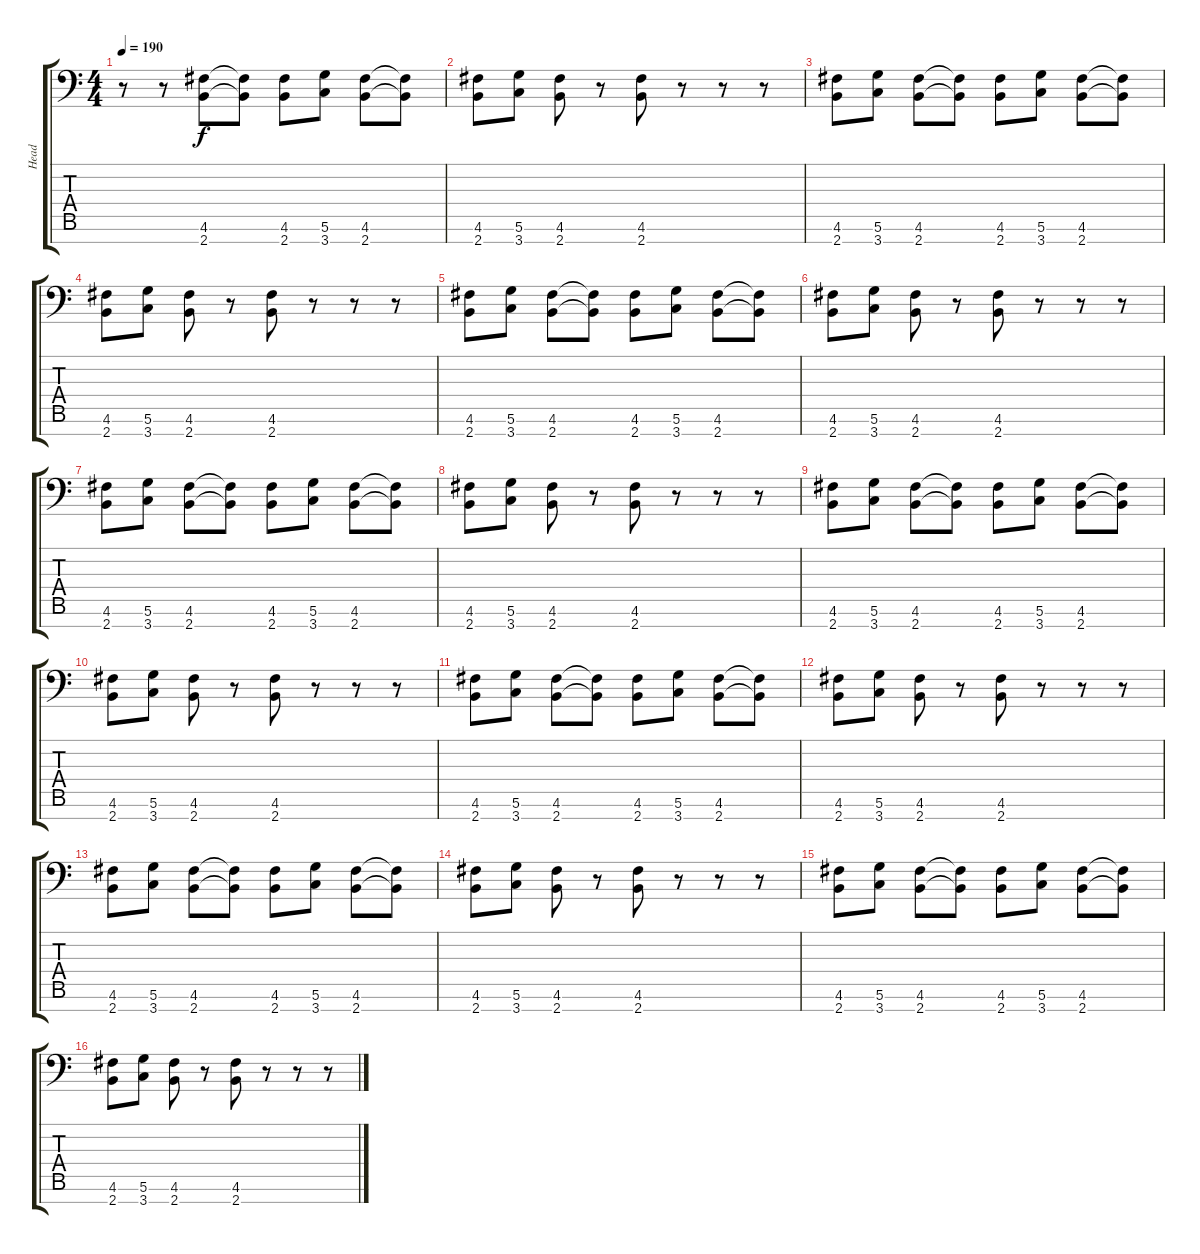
\track ("Head" "Head") {instrument distortionguitar}
\staff {score tabs}
\tuning (D4 A3 F3 C3 G2 D2 A1) {hide}
\ts (4 4)
\tempo 190
\clef f4
\ks c
r.8{dy f} r.8 (4.6 2.7).8 (4.6{t} 2.7{t}).8 (4.6 2.7).8 (5.6 3.7).8 (4.6 2.7).8 (4.6{t} 2.7{t}).8 |
(4.6 2.7).8 (5.6 3.7).8 (4.6 2.7).8 r.8 (4.6 2.7).8 r.8 r.8 r.8 |
(4.6 2.7).8 (5.6 3.7).8 (4.6 2.7).8 (4.6{t} 2.7{t}).8 (4.6 2.7).8 (5.6 3.7).8 (4.6 2.7).8 (4.6{t} 2.7{t}).8 |
(4.6 2.7).8 (5.6 3.7).8 (4.6 2.7).8 r.8 (4.6 2.7).8 r.8 r.8 r.8 |
(4.6 2.7).8 (5.6 3.7).8 (4.6 2.7).8 (4.6{t} 2.7{t}).8 (4.6 2.7).8 (5.6 3.7).8 (4.6 2.7).8 (4.6{t} 2.7{t}).8 |
(4.6 2.7).8 (5.6 3.7).8 (4.6 2.7).8 r.8 (4.6 2.7).8 r.8 r.8 r.8 |
(4.6 2.7).8 (5.6 3.7).8 (4.6 2.7).8 (4.6{t} 2.7{t}).8 (4.6 2.7).8 (5.6 3.7).8 (4.6 2.7).8 (4.6{t} 2.7{t}).8 |
(4.6 2.7).8 (5.6 3.7).8 (4.6 2.7).8 r.8 (4.6 2.7).8 r.8 r.8 r.8 |
(4.6 2.7).8 (5.6 3.7).8 (4.6 2.7).8 (4.6{t} 2.7{t}).8 (4.6 2.7).8 (5.6 3.7).8 (4.6 2.7).8 (4.6{t} 2.7{t}).8 |
(4.6 2.7).8 (5.6 3.7).8 (4.6 2.7).8 r.8 (4.6 2.7).8 r.8 r.8 r.8 |
(4.6 2.7).8 (5.6 3.7).8 (4.6 2.7).8 (4.6{t} 2.7{t}).8 (4.6 2.7).8 (5.6 3.7).8 (4.6 2.7).8 (4.6{t} 2.7{t}).8 |
(4.6 2.7).8 (5.6 3.7).8 (4.6 2.7).8 r.8 (4.6 2.7).8 r.8 r.8 r.8 |
(4.6 2.7).8 (5.6 3.7).8 (4.6 2.7).8 (4.6{t} 2.7{t}).8 (4.6 2.7).8 (5.6 3.7).8 (4.6 2.7).8 (4.6{t} 2.7{t}).8 |
(4.6 2.7).8 (5.6 3.7).8 (4.6 2.7).8 r.8 (4.6 2.7).8 r.8 r.8 r.8 |
(4.6 2.7).8 (5.6 3.7).8 (4.6 2.7).8 (4.6{t} 2.7{t}).8 (4.6 2.7).8 (5.6 3.7).8 (4.6 2.7).8 (4.6{t} 2.7{t}).8 |
(4.6 2.7).8 (5.6 3.7).8 (4.6 2.7).8 r.8 (4.6 2.7).8 r.8 r.8 r.8
